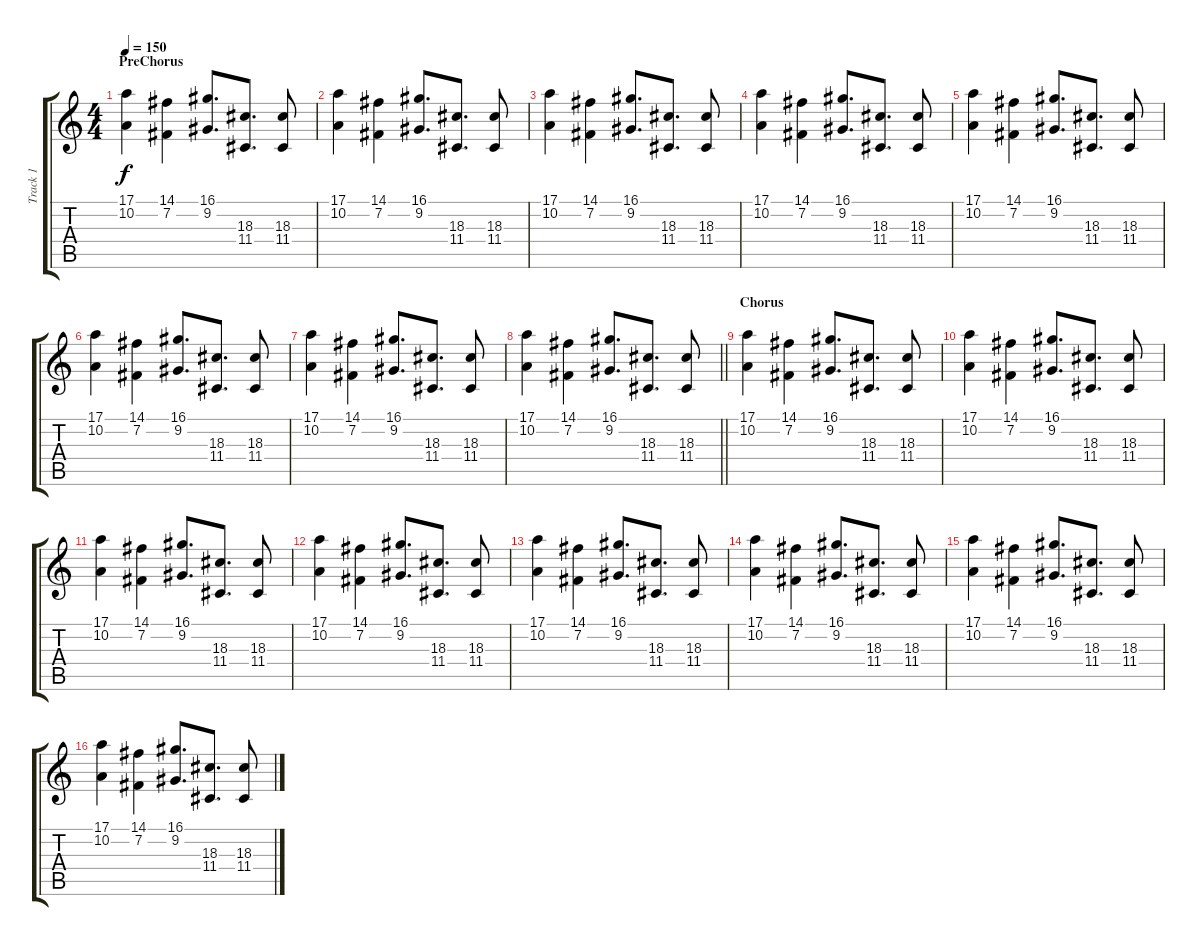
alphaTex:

\track ("Track 1" "Track 1") {instrument lead2sawtooth}
\staff {score tabs}
\tuning (E4 B3 G3 D3 A2 E2) {hide}
\ts (4 4)
\section ("" "PreChorus")
\tempo 150
\clef g2
\ks c
(17.1 10.2).4{dy f} (14.1 7.2).4 (16.1 9.2).8{d} (18.3 11.4).8{d} (18.3 11.4).8 |
(17.1 10.2).4 (14.1 7.2).4 (16.1 9.2).8{d} (18.3 11.4).8{d} (18.3 11.4).8 |
(17.1 10.2).4 (14.1 7.2).4 (16.1 9.2).8{d} (18.3 11.4).8{d} (18.3 11.4).8 |
(17.1 10.2).4 (14.1 7.2).4 (16.1 9.2).8{d} (18.3 11.4).8{d} (18.3 11.4).8 |
(17.1 10.2).4 (14.1 7.2).4 (16.1 9.2).8{d} (18.3 11.4).8{d} (18.3 11.4).8 |
(17.1 10.2).4 (14.1 7.2).4 (16.1 9.2).8{d} (18.3 11.4).8{d} (18.3 11.4).8 |
(17.1 10.2).4 (14.1 7.2).4 (16.1 9.2).8{d} (18.3 11.4).8{d} (18.3 11.4).8 |
\barLineRight lightlight
(17.1 10.2).4 (14.1 7.2).4 (16.1 9.2).8{d} (18.3 11.4).8{d} (18.3 11.4).8 |
\section ("" "Chorus")
(17.1 10.2).4 (14.1 7.2).4 (16.1 9.2).8{d} (18.3 11.4).8{d} (18.3 11.4).8 |
(17.1 10.2).4 (14.1 7.2).4 (16.1 9.2).8{d} (18.3 11.4).8{d} (18.3 11.4).8 |
(17.1 10.2).4 (14.1 7.2).4 (16.1 9.2).8{d} (18.3 11.4).8{d} (18.3 11.4).8 |
(17.1 10.2).4 (14.1 7.2).4 (16.1 9.2).8{d} (18.3 11.4).8{d} (18.3 11.4).8 |
(17.1 10.2).4 (14.1 7.2).4 (16.1 9.2).8{d} (18.3 11.4).8{d} (18.3 11.4).8 |
(17.1 10.2).4 (14.1 7.2).4 (16.1 9.2).8{d} (18.3 11.4).8{d} (18.3 11.4).8 |
(17.1 10.2).4 (14.1 7.2).4 (16.1 9.2).8{d} (18.3 11.4).8{d} (18.3 11.4).8 |
(17.1 10.2).4 (14.1 7.2).4 (16.1 9.2).8{d} (18.3 11.4).8{d} (18.3 11.4).8
